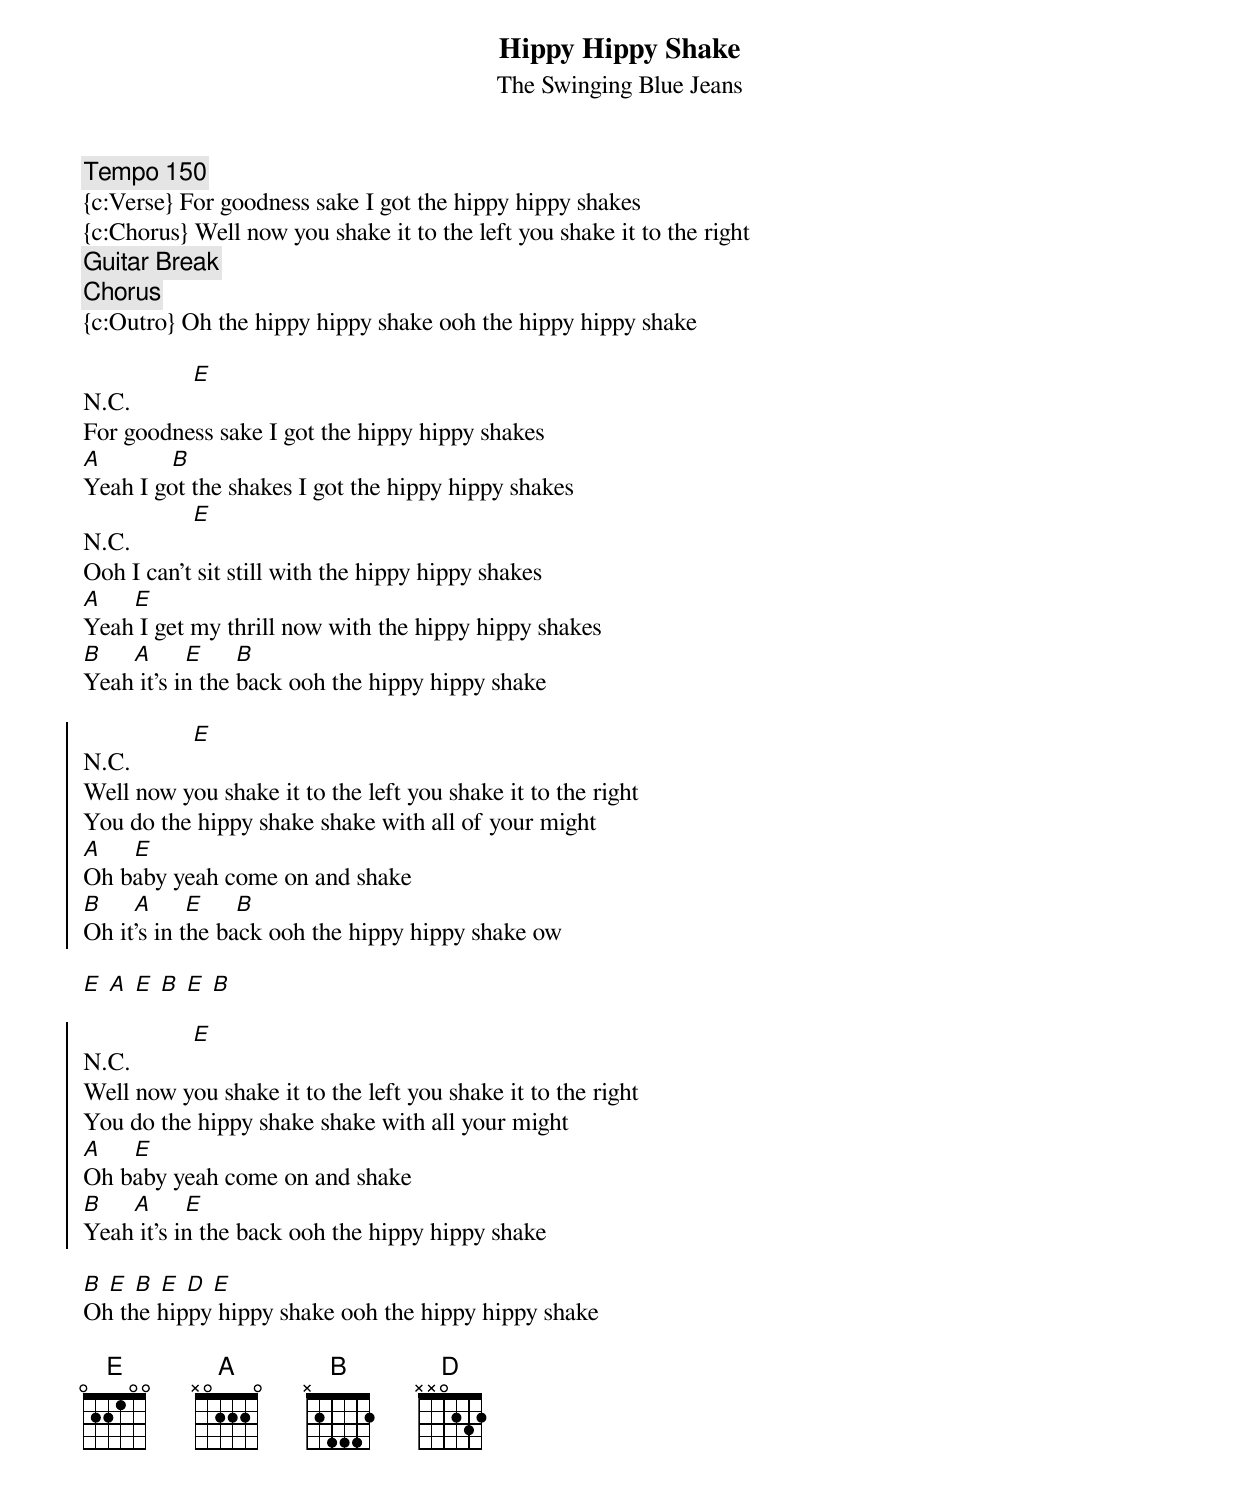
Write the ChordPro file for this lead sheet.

{t: Hippy Hippy Shake}
{st: The Swinging Blue Jeans}
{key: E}
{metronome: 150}
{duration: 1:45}

{c:Tempo 150}
{c:Verse} For goodness sake I got the hippy hippy shakes
{c:Chorus} Well now you shake it to the left you shake it to the right
{c:Guitar Break}
{c:Chorus}
{c:Outro} Oh the hippy hippy shake ooh the hippy hippy shake

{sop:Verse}
N.C.          [E]
For goodness sake I got the hippy hippy shakes
[A]           [B]
Yeah I got the shakes I got the hippy hippy shakes
N.C.          [E]
Ooh I can't sit still with the hippy hippy shakes
[A]     [E]
Yeah I get my thrill now with the hippy hippy shakes
[B]     [A]     [E]     [B]
Yeah it’s in the back ooh the hippy hippy shake
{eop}

{soc}
N.C.          [E]
Well now you shake it to the left you shake it to the right
You do the hippy shake shake with all of your might
[A]     [E]
Oh baby yeah come on and shake
[B]     [A]     [E]     [B]
Oh it’s in the back ooh the hippy hippy shake ow
{eoc}

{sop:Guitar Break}
[E] [A] [E] [B] [E] [B]
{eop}

{soc}
N.C.          [E]
Well now you shake it to the left you shake it to the right
You do the hippy shake shake with all your might
[A]     [E]
Oh baby yeah come on and shake
[B]     [A]     [E]
Yeah it's in the back ooh the hippy hippy shake
{eoc}

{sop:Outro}
[B] [E] [B] [E] [D] [E]
Oh the hippy hippy shake ooh the hippy hippy shake
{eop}

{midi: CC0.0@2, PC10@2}
